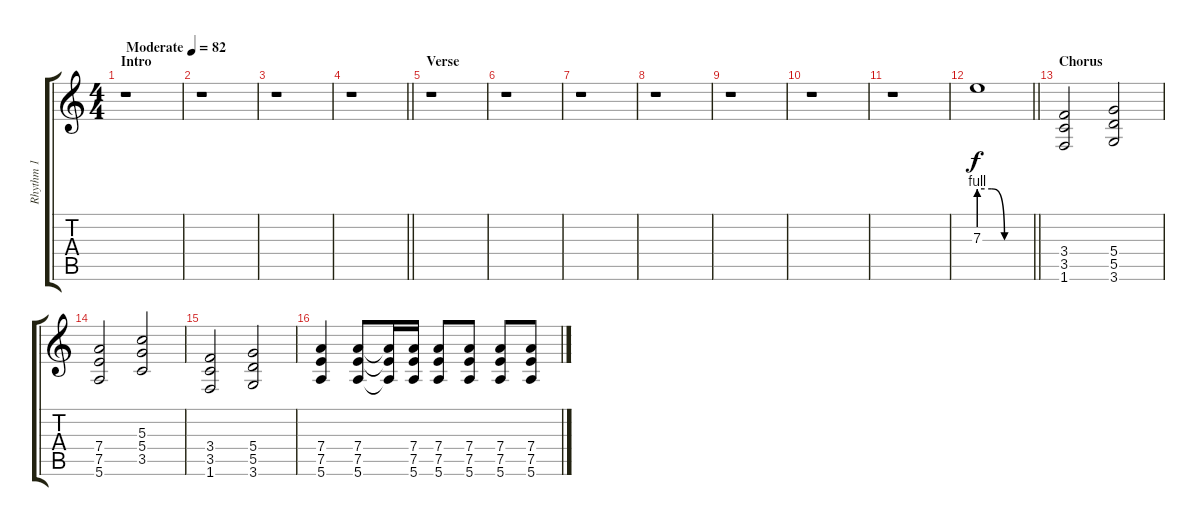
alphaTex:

\track ("Rhythm 1" "Rhythm 1") {instrument distortionguitar}
\staff {score tabs}
\tuning (E4 B3 G3 D3 A2 E2) {hide}
\ts (4 4)
\section ("" "Intro")
\tempo (82 "Moderate")
\clef g2
\ks c
r.1{dy f instrument distortionguitar} |
r.1 |
r.1 |
\barLineRight lightlight
r.1 |
\section ("" "Verse")
r.1 |
r.1 |
r.1 |
r.1 |
r.1 |
r.1 |
r.1 |
\barLineRight lightlight
7.3{be (custom 0 4 15 4 30 0 60 0)}.1 |
\section ("" "Chorus")
(3.4 3.5 1.6).2 (5.4 5.5 3.6).2 |
(7.4 7.5 5.6).2 (5.3 5.4 3.5).2 |
(3.4 3.5 1.6).2 (5.4 5.5 3.6).2 |
(7.4 7.5 5.6).4 (7.4 7.5 5.6).8 (7.4{t} 7.5{t} 5.6{t}).16 (7.4 7.5 5.6).16 (7.4 7.5 5.6).8 (7.4 7.5 5.6).8 (7.4 7.5 5.6).8 (7.4 7.5 5.6).8
